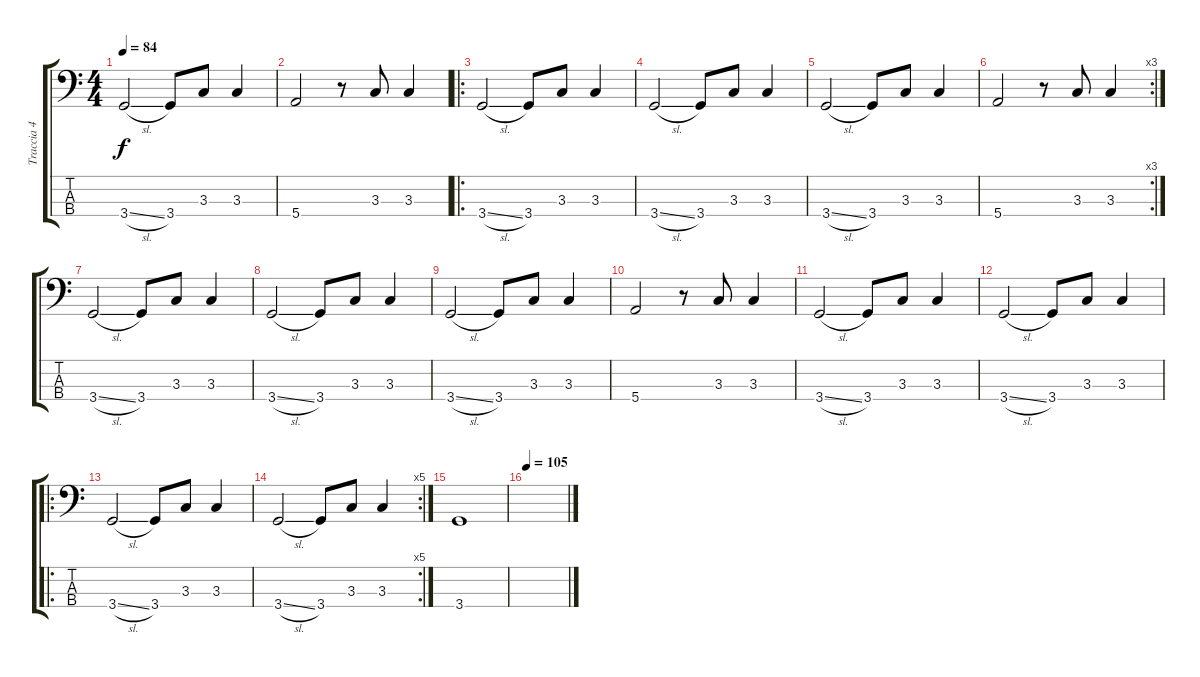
\track ("Traccia 4" "Traccia 4") {instrument electricbassfinger}
\staff {score tabs}
\tuning (G2 D2 A1 E1) {hide}
\ts (4 4)
\tempo 84
\clef f4
\ks c
3.4{sl}.2{dy f} 3.4.8 3.3.8 3.3.4 |
5.4.2 r.8 3.3.8 3.3.4 |
\ro
3.4{sl}.2 3.4.8 3.3.8 3.3.4 |
3.4{sl}.2 3.4.8 3.3.8 3.3.4 |
3.4{sl}.2 3.4.8 3.3.8 3.3.4 |
\rc 3
5.4.2 r.8 3.3.8 3.3.4 |
3.4{sl}.2 3.4.8 3.3.8 3.3.4 |
3.4{sl}.2 3.4.8 3.3.8 3.3.4 |
3.4{sl}.2 3.4.8 3.3.8 3.3.4 |
5.4.2 r.8 3.3.8 3.3.4 |
3.4{sl}.2 3.4.8 3.3.8 3.3.4 |
3.4{sl}.2 3.4.8 3.3.8 3.3.4 |
\ro
3.4{sl}.2 3.4.8 3.3.8 3.3.4 |
\rc 5
3.4{sl}.2 3.4.8 3.3.8 3.3.4 |
3.4.1 |
\tempo 105
